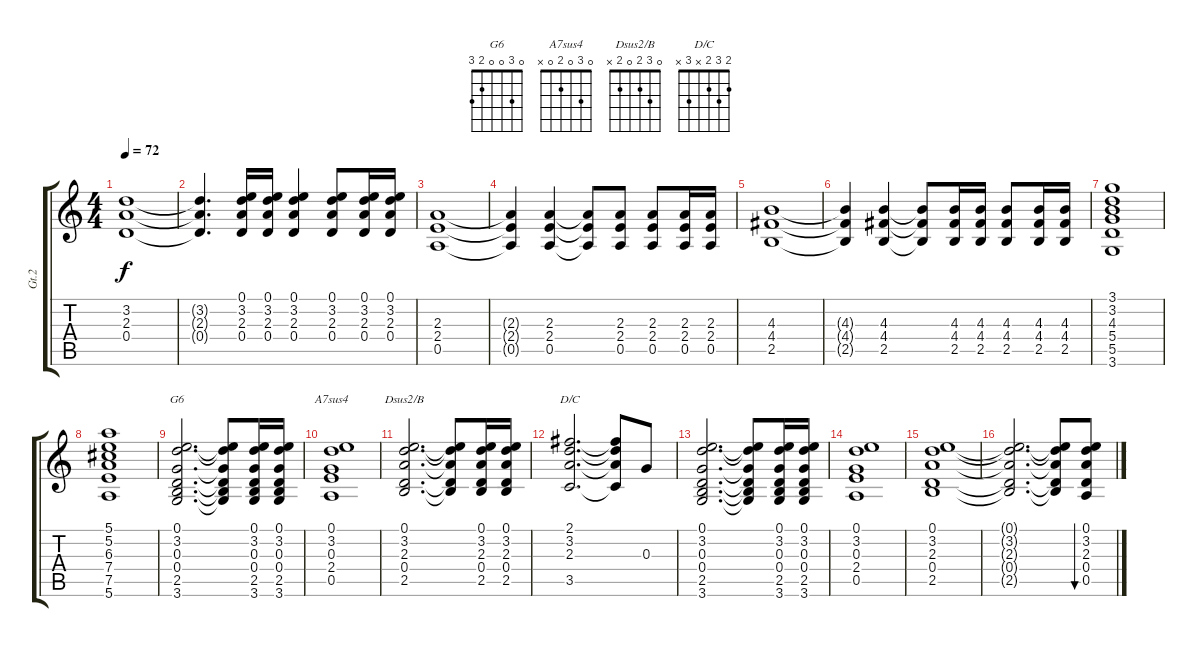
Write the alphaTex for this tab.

\track ("Gt.2" "Gt.2") {instrument distortionguitar}
\staff {score tabs}
\tuning (E4 B3 G3 D3 A2 E2) {hide}
\chord ("G6" 0 3 0 0 2 3)
\chord ("A7sus4" 0 3 0 2 0 x)
\chord ("Dsus2/B" 0 3 2 0 2 x)
\chord ("D/C" 2 3 2 x 3 x)
\ts (4 4)
\tempo 72
\clef g2
\ks c
(3.2 2.3 0.4).1{dy f volume 7} |
(3.2{t} 2.3{t} 0.4{t}).4{d} (0.1 3.2 2.3 0.4).16 (0.1 3.2 2.3 0.4).16 (0.1 3.2 2.3 0.4).4 (0.1 3.2 2.3 0.4).8 (0.1 3.2 2.3 0.4).16 (0.1 3.2 2.3 0.4).16 |
(2.3 2.4 0.5).1 |
(2.3{t} 2.4{t} 0.5{t}).4 (2.3 2.4 0.5).4 (2.3{t} 2.4{t} 0.5{t}).8 (2.3 2.4 0.5).8 (2.3 2.4 0.5).8 (2.3 2.4 0.5).16 (2.3 2.4 0.5).16 |
(4.3 4.4 2.5).1 |
(4.3{t} 4.4{t} 2.5{t}).4 (4.3 4.4 2.5).4 (4.3{t} 4.4{t} 2.5{t}).8 (4.3 4.4 2.5).16 (4.3 4.4 2.5).16 (4.3 4.4 2.5).8 (4.3 4.4 2.5).16 (4.3 4.4 2.5).16 |
(3.1 3.2 4.3 5.4 5.5 3.6).1 |
(5.1 5.2 6.3 7.4 7.5 5.6).1 |
(0.1 3.2 0.3 0.4 2.5 3.6).2{d ch "G6"} (0.1{t} 3.2{t} 0.3{t} 0.4{t} 2.5{t} 3.6{t}).8 (0.1 3.2 0.3 0.4 2.5 3.6).16 (0.1 3.2 0.3 0.4 2.5 3.6).16 |
(0.1 3.2 0.3 2.4 0.5).1{ch "A7sus4"} |
(0.1 3.2 2.3 0.4 2.5).2{d ch "Dsus2/B"} (0.1{t} 3.2{t} 2.3{t} 0.4{t} 2.5{t}).8 (0.1 3.2 2.3 0.4 2.5).16 (0.1 3.2 2.3 0.4 2.5).16 |
(2.1 3.2 2.3 3.5).2{d ch "D/C"} (2.1{t} 3.2{t} 2.3{t} 3.5{t}).8 0.3.8 |
(0.1 3.2 0.3 0.4 2.5 3.6).2{d} (0.1{t} 3.2{t} 0.3{t} 0.4{t} 2.5{t} 3.6{t}).8 (0.1 3.2 0.3 0.4 2.5 3.6).16 (0.1 3.2 0.3 0.4 2.5 3.6).16 |
(0.1 3.2 0.3 2.4 0.5).1 |
(0.1 3.2 2.3 0.4 2.5).1 |
(0.1{t} 3.2{t} 2.3{t} 0.4{t} 2.5{t}).2{d} (0.1{t} 3.2{t} 2.3{t} 0.4{t} 2.5{t}).8 (0.1 3.2 2.3 0.4 0.5).8{bu 480}
